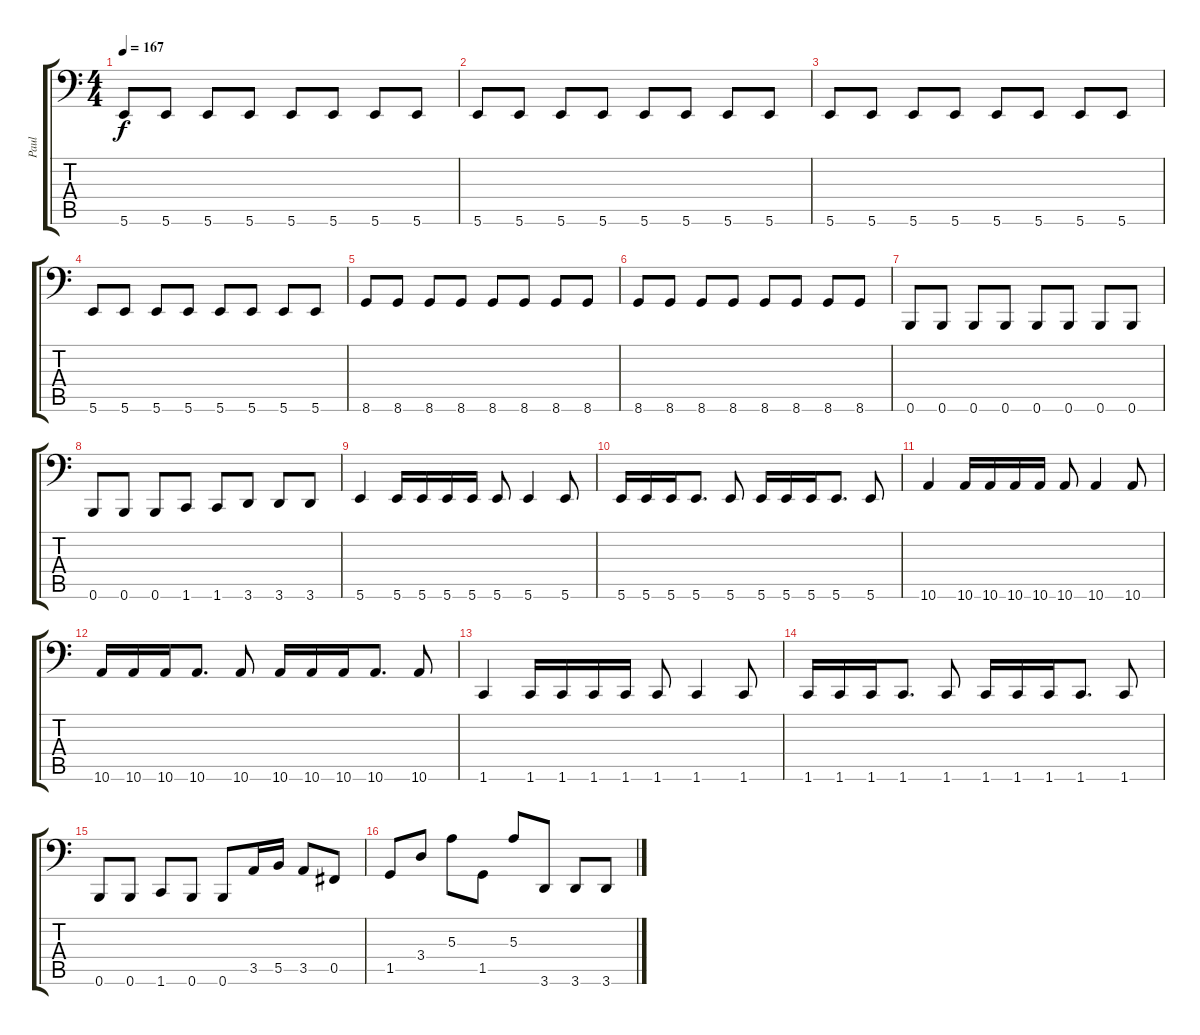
\track ("Paul" "Paul") {instrument electricbassfinger}
\staff {score tabs}
\tuning (Db3 Ab2 E2 B1 Gb1 B0) {hide}
\ts (4 4)
\tempo 167
\clef f4
\ks c
5.6.8{dy f} 5.6.8 5.6.8 5.6.8 5.6.8 5.6.8 5.6.8 5.6.8 |
5.6.8 5.6.8 5.6.8 5.6.8 5.6.8 5.6.8 5.6.8 5.6.8 |
5.6.8 5.6.8 5.6.8 5.6.8 5.6.8 5.6.8 5.6.8 5.6.8 |
5.6.8 5.6.8 5.6.8 5.6.8 5.6.8 5.6.8 5.6.8 5.6.8 |
8.6.8 8.6.8 8.6.8 8.6.8 8.6.8 8.6.8 8.6.8 8.6.8 |
8.6.8 8.6.8 8.6.8 8.6.8 8.6.8 8.6.8 8.6.8 8.6.8 |
0.6.8 0.6.8 0.6.8 0.6.8 0.6.8 0.6.8 0.6.8 0.6.8 |
0.6.8 0.6.8 0.6.8 1.6.8 1.6.8 3.6.8 3.6.8 3.6.8 |
5.6.4 5.6.16 5.6.16 5.6.16 5.6.16 5.6.8 5.6.4 5.6.8 |
5.6.16 5.6.16 5.6.16 5.6.8{d} 5.6.8 5.6.16 5.6.16 5.6.16 5.6.8{d} 5.6.8 |
10.6.4 10.6.16 10.6.16 10.6.16 10.6.16 10.6.8 10.6.4 10.6.8 |
10.6.16 10.6.16 10.6.16 10.6.8{d} 10.6.8 10.6.16 10.6.16 10.6.16 10.6.8{d} 10.6.8 |
1.6.4 1.6.16 1.6.16 1.6.16 1.6.16 1.6.8 1.6.4 1.6.8 |
1.6.16 1.6.16 1.6.16 1.6.8{d} 1.6.8 1.6.16 1.6.16 1.6.16 1.6.8{d} 1.6.8 |
0.6.8 0.6.8 1.6.8 0.6.8 0.6.8 3.5.16 5.5.16 3.5.8 0.5.8 |
1.5.8 3.4.8 5.3.8 1.5.8 5.3.8 3.6.8 3.6.8 3.6.8
